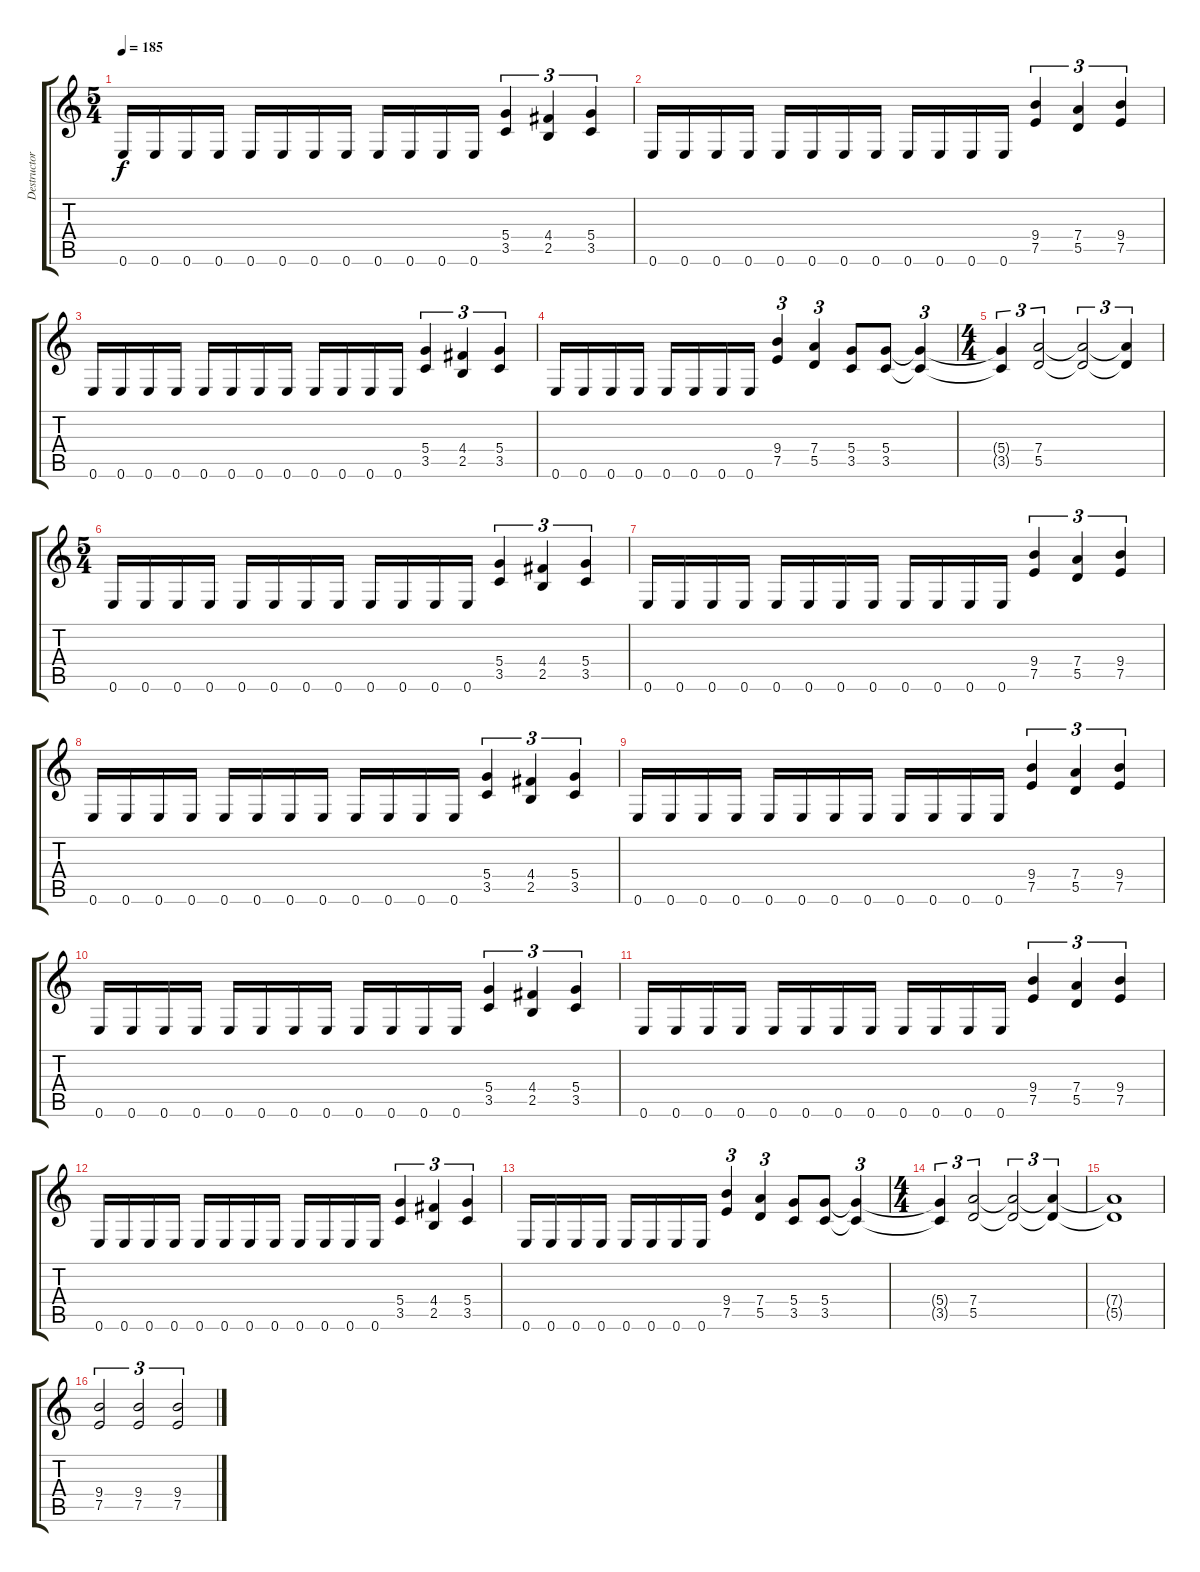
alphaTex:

\track ("Destructor" "Destructor") {instrument distortionguitar}
\staff {score tabs}
\tuning (E4 B3 G3 D3 A2 E2) {hide}
\ts (5 4)
\tempo 185
\clef g2
\ks c
0.6.16{dy f} 0.6.16 0.6.16 0.6.16 0.6.16 0.6.16 0.6.16 0.6.16 0.6.16 0.6.16 0.6.16 0.6.16 (5.4 3.5).4{tu (3 2)} (4.4 2.5).4{tu (3 2)} (5.4 3.5).4{tu (3 2)} |
0.6.16 0.6.16 0.6.16 0.6.16 0.6.16 0.6.16 0.6.16 0.6.16 0.6.16 0.6.16 0.6.16 0.6.16 (9.4 7.5).4{tu (3 2)} (7.4 5.5).4{tu (3 2)} (9.4 7.5).4{tu (3 2)} |
0.6.16 0.6.16 0.6.16 0.6.16 0.6.16 0.6.16 0.6.16 0.6.16 0.6.16 0.6.16 0.6.16 0.6.16 (5.4 3.5).4{tu (3 2)} (4.4 2.5).4{tu (3 2)} (5.4 3.5).4{tu (3 2)} |
0.6.16 0.6.16 0.6.16 0.6.16 0.6.16 0.6.16 0.6.16 0.6.16 (9.4 7.5).4{tu (3 2)} (7.4 5.5).4{tu (3 2)} (5.4 3.5).8 (5.4 3.5).8 (5.4{t} 3.5{t}).4{tu (3 2)} |
\ts (4 4)
(5.4{t} 3.5{t}).4{tu (3 2)} (7.4 5.5).2{tu (3 2)} (7.4{t} 5.5{t}).2{tu (3 2)} (7.4{t} 5.5{t}).4{tu (3 2)} |
\ts (5 4)
0.6.16 0.6.16 0.6.16 0.6.16 0.6.16 0.6.16 0.6.16 0.6.16 0.6.16 0.6.16 0.6.16 0.6.16 (5.4 3.5).4{tu (3 2)} (4.4 2.5).4{tu (3 2)} (5.4 3.5).4{tu (3 2)} |
0.6.16 0.6.16 0.6.16 0.6.16 0.6.16 0.6.16 0.6.16 0.6.16 0.6.16 0.6.16 0.6.16 0.6.16 (9.4 7.5).4{tu (3 2)} (7.4 5.5).4{tu (3 2)} (9.4 7.5).4{tu (3 2)} |
0.6.16 0.6.16 0.6.16 0.6.16 0.6.16 0.6.16 0.6.16 0.6.16 0.6.16 0.6.16 0.6.16 0.6.16 (5.4 3.5).4{tu (3 2)} (4.4 2.5).4{tu (3 2)} (5.4 3.5).4{tu (3 2)} |
0.6.16 0.6.16 0.6.16 0.6.16 0.6.16 0.6.16 0.6.16 0.6.16 0.6.16 0.6.16 0.6.16 0.6.16 (9.4 7.5).4{tu (3 2)} (7.4 5.5).4{tu (3 2)} (9.4 7.5).4{tu (3 2)} |
0.6.16 0.6.16 0.6.16 0.6.16 0.6.16 0.6.16 0.6.16 0.6.16 0.6.16 0.6.16 0.6.16 0.6.16 (5.4 3.5).4{tu (3 2)} (4.4 2.5).4{tu (3 2)} (5.4 3.5).4{tu (3 2)} |
0.6.16 0.6.16 0.6.16 0.6.16 0.6.16 0.6.16 0.6.16 0.6.16 0.6.16 0.6.16 0.6.16 0.6.16 (9.4 7.5).4{tu (3 2)} (7.4 5.5).4{tu (3 2)} (9.4 7.5).4{tu (3 2)} |
0.6.16 0.6.16 0.6.16 0.6.16 0.6.16 0.6.16 0.6.16 0.6.16 0.6.16 0.6.16 0.6.16 0.6.16 (5.4 3.5).4{tu (3 2)} (4.4 2.5).4{tu (3 2)} (5.4 3.5).4{tu (3 2)} |
0.6.16 0.6.16 0.6.16 0.6.16 0.6.16 0.6.16 0.6.16 0.6.16 (9.4 7.5).4{tu (3 2)} (7.4 5.5).4{tu (3 2)} (5.4 3.5).8 (5.4 3.5).8 (5.4{t} 3.5{t}).4{tu (3 2)} |
\ts (4 4)
(5.4{t} 3.5{t}).4{tu (3 2)} (7.4 5.5).2{tu (3 2)} (7.4{t} 5.5{t}).2{tu (3 2)} (7.4{t} 5.5{t}).4{tu (3 2)} |
(7.4{t} 5.5{t}).1 |
(9.4 7.5).2{tu (3 2)} (9.4 7.5).2{tu (3 2)} (9.4 7.5).2{tu (3 2)}
